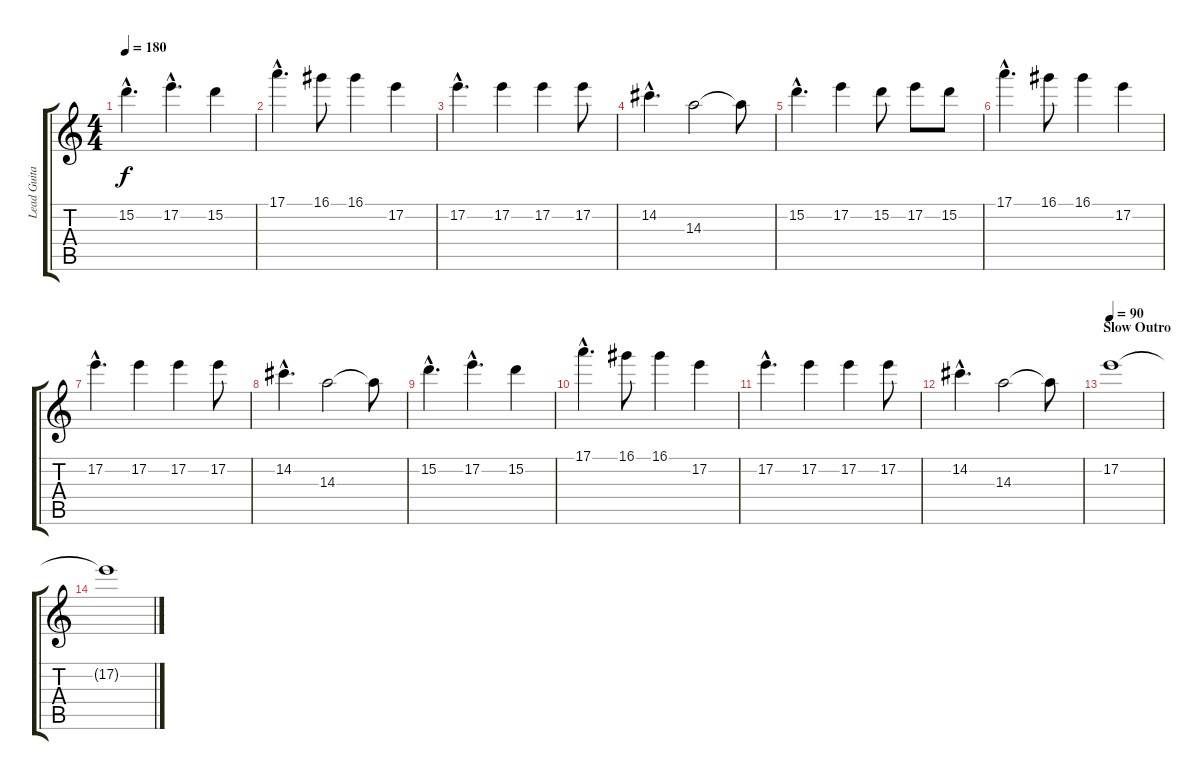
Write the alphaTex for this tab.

\track ("Lead Guitar 2 " "Lead Guita") {instrument overdrivenguitar}
\staff {score tabs}
\tuning (E4 B3 G3 D3 A2 E2) {hide}
\ts (4 4)
\tempo 180
\clef g2
\ks c
15.2{hac}.4{d dy f} 17.2{hac}.4{d} 15.2.4 |
17.1{hac}.4{d} 16.1.8 16.1.4 17.2.4 |
17.2{hac}.4{d} 17.2.4 17.2.4 17.2.8 |
14.2{hac}.4{d} 14.3.2 14.3{t}.8 |
15.2{hac}.4{d} 17.2.4 15.2.8 17.2.8 15.2.8 |
17.1{hac}.4{d} 16.1.8 16.1.4 17.2.4 |
17.2{hac}.4{d} 17.2.4 17.2.4 17.2.8 |
14.2{hac}.4{d} 14.3.2 14.3{t}.8 |
15.2{hac}.4{d} 17.2{hac}.4{d} 15.2.4 |
17.1{hac}.4{d} 16.1.8 16.1.4 17.2.4 |
17.2{hac}.4{d} 17.2.4 17.2.4 17.2.8 |
14.2{hac}.4{d} 14.3.2 14.3{t}.8 |
\section ("" "Slow Outro")
\tempo 90
17.2.1{volume 0} |
17.2{t}.1
